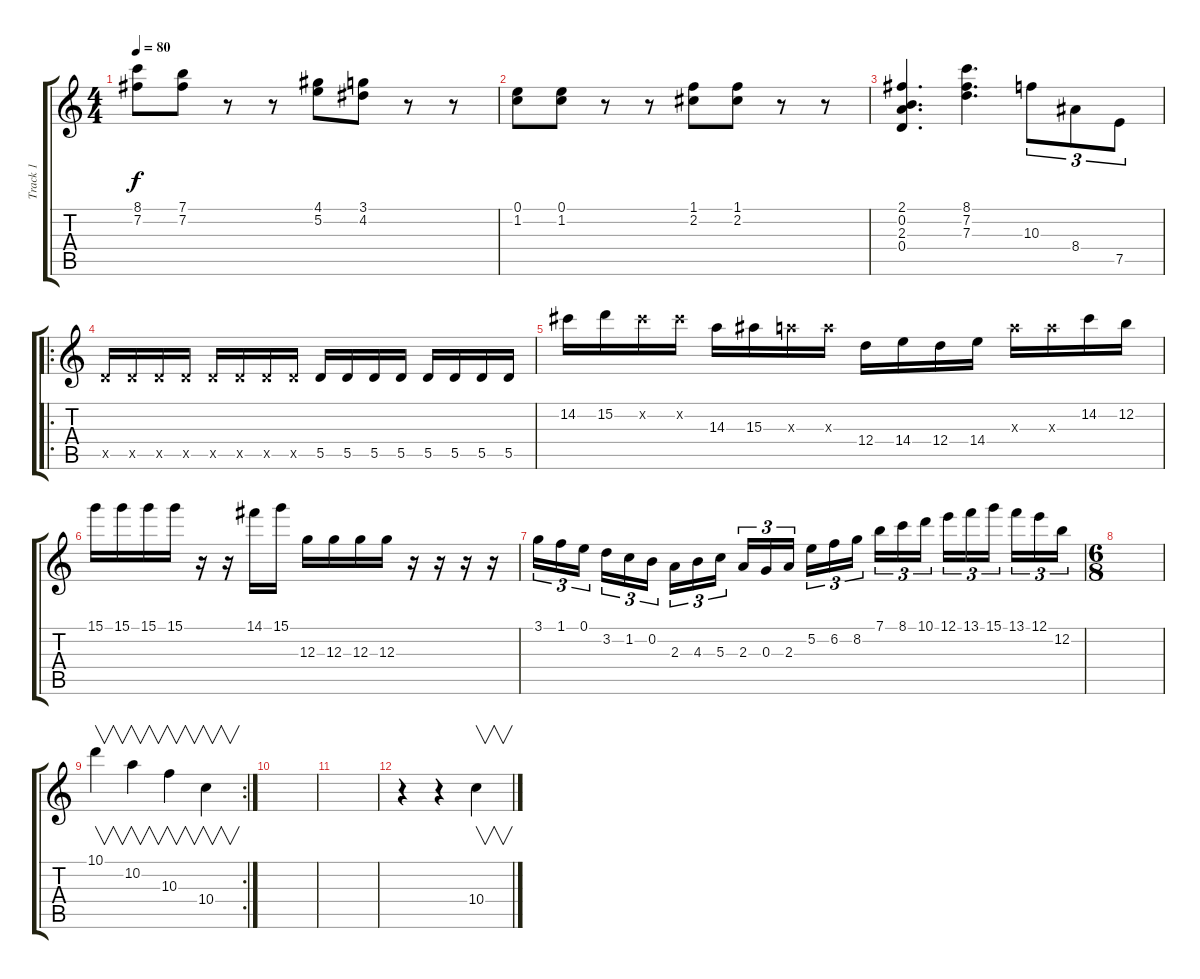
\track ("Track 1" "Track 1") {instrument overdrivenguitar}
\staff {score tabs}
\tuning (E4 B3 G3 D3 A2 E2) {hide}
\ts (4 4)
\tempo 80
\clef g2
\ks c
(8.1 7.2).8{dy f} (7.1 7.2).8 r.8 r.8 (4.1 5.2).8 (3.1 4.2).8 r.8 r.8 |
(0.1 1.2).8 (0.1 1.2).8 r.8 r.8 (1.1 2.2).8 (1.1 2.2).8 r.8 r.8 |
(2.1 0.2 2.3 0.4).4{d} (8.1 7.2 7.3).4{d} 10.3.8{tu (3 2)} 8.4.8{tu (3 2)} 7.5.8{tu (3 2)} |
\ro
5.5{x}.16 5.5{x}.16 5.5{x}.16 5.5{x}.16 5.5{x}.16 5.5{x}.16 5.5{x}.16 5.5{x}.16 5.5.16 5.5.16 5.5.16 5.5.16 5.5.16 5.5.16 5.5.16 5.5.16 |
14.2.16 15.2.16 14.2{x}.16 14.2{x}.16 14.3.16 15.3.16 14.3{x}.16 14.3{x}.16 12.4.16 14.4.16 12.4.16 14.4.16 14.3{x}.16 14.3{x}.16 14.2.16 12.2.16 |
15.1.16 15.1.16 15.1.16 15.1.16 r.16 r.16 14.1.16 15.1.16 12.3.16 12.3.16 12.3.16 12.3.16 r.16 r.16 r.16 r.16 |
3.1.16{tu (3 2)} 1.1.16{tu (3 2)} 0.1.16{tu (3 2) beam splitsecondary} 3.2.16{tu (3 2)} 1.2.16{tu (3 2)} 0.2.16{tu (3 2)} 2.3.16{tu (3 2)} 4.3.16{tu (3 2)} 5.3.16{tu (3 2) beam splitsecondary} 2.3.16{tu (3 2)} 0.3.16{tu (3 2)} 2.3.16{tu (3 2)} 5.2.16{tu (3 2)} 6.2.16{tu (3 2)} 8.2.16{tu (3 2) beam splitsecondary} 7.1.16{tu (3 2)} 8.1.16{tu (3 2)} 10.1.16{tu (3 2)} 12.1.16{tu (3 2)} 13.1.16{tu (3 2)} 15.1.16{tu (3 2) beam splitsecondary} 13.1.16{tu (3 2)} 12.1.16{tu (3 2)} 12.2.16{tu (3 2)} |
\ts (6 8)
|
\rc 2
10.1.4{v} 10.2.4{v} 10.3.4{v} 10.4.4{v} |
|
|
r.4 r.4 10.4.4{v}
